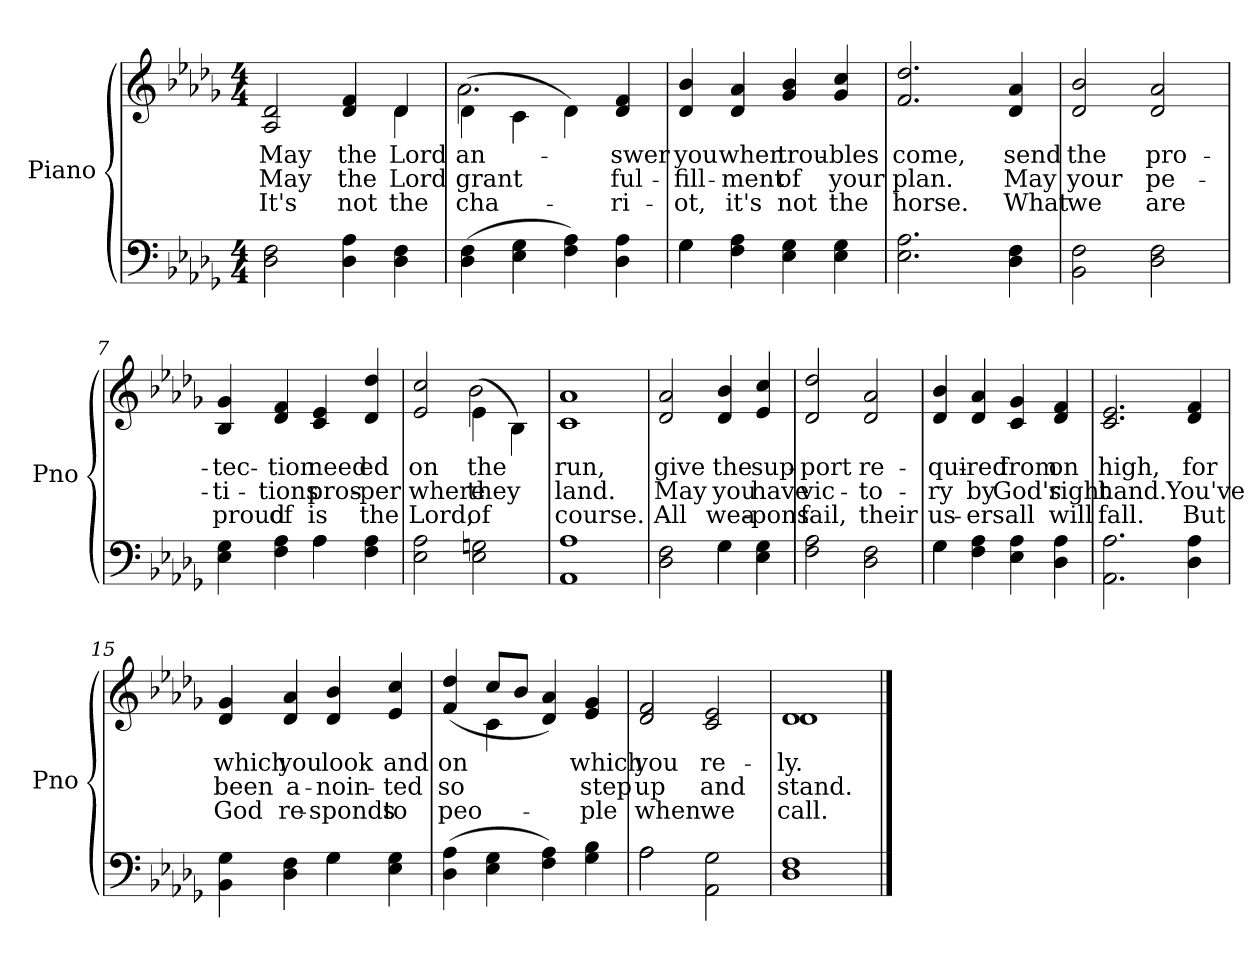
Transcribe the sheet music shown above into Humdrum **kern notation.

**kern	**kern	**text	**text	**text
*part2	*part1	*part1	*part1	*part1
*staff2	*staff1	*staff1	*staff1	*staff1
*I"Piano	*I"Piano	*	*	*
*I'Pno	*I'Pno	*	*	*
*clefF4	*clefG2	*	*	*
*k[b-e-a-d-g-]	*k[b-e-a-d-g-]	*	*	*
*M4/4	*M4/4	*	*	*
=1	=1	=1	=1	=1
!	!LO:TX:b:i:t=Verse	!	!	!
!	!	!LO:LY:b	!LO:LY:b	!LO:LY:b
*	*^	*	*	*
2D-\ 2F\	2A-/ 2d-/	2.ryy	May	May	It's
!	!	!	!LO:LY:b	!LO:LY:b	!LO:LY:b
4D-\ 4A-\	4d-/ 4f/	.	the	the	not
!	!	!	!LO:LY:b	!LO:LY:b	!LO:LY:b
4D-\ 4F\	4d-/	4d-\	Lord	Lord	the
=2	=2	=2	=2	=2	=2
!	!	!	!LO:LY:b	!LO:LY:b	!LO:LY:b
(4D-\ 4F\	(4d-\	2.a-\	an-	grant	cha-
4E-\ 4G-\	4c\	.	.	.	.
4F\ 4A-\)	4d-\)	.	.	.	.
!	!	!	!LO:LY:b	!LO:LY:b	!LO:LY:b
4D-\ 4A-\	4d-/ 4f/	4ryy	-swer	ful-	-ri-
=3	=3	=3	=3	=3	=3
*^	*	*	*	*	*
!	!	!	!	!LO:LY:b	!LO:LY:b	!LO:LY:b
*	*	*v	*v	*	*	*
4G-\	4G-\	4d-/ 4b-/	you	-fill-	-ot,
!	!	!	!LO:LY:b	!LO:LY:b	!LO:LY:b
4F\ 4A-\	2.ryy	4d-/ 4a-/	when	-ment	it's
!	!	!	!LO:LY:b	!LO:LY:b	!LO:LY:b
4E-\ 4G-\	.	4g-/ 4b-/	trou-	of	not
!	!	!	!LO:LY:b	!LO:LY:b	!LO:LY:b
4E-\ 4G-\	.	4g-/ 4cc/	-bles	your	the
*v	*v	*	*	*	*
=4	=4	=4	=4	=4
!	!	!LO:LY:b	!LO:LY:b	!LO:LY:b
2.E-\ 2.A-\	2.f/ 2.dd-/	come,	plan.	horse.
!!LO:LB:g=z
=5-	=5-	=5-	=5-	=5-
!	!	!LO:LY:b	!LO:LY:b	!LO:LY:b
4D-\ 4F\	4d-/ 4a-/	send	May	What
=6	=6	=6	=6	=6
!	!	!LO:LY:b	!LO:LY:b	!LO:LY:b
2BB-\ 2F\	2d-/ 2b-/	the	your	we
!	!	!LO:LY:b	!LO:LY:b	!LO:LY:b
2D-\ 2F\	2d-/ 2a-/	pro-	pe-	are
=7	=7	=7	=7	=7
*^	*	*	*	*
!	!	!	!LO:LY:b	!LO:LY:b	!LO:LY:b
4E-\ 4G-\	2ryy	4B-/ 4g-/	-tec-	-ti-	proud
!	!	!	!LO:LY:b	!LO:LY:b	!LO:LY:b
4F\ 4A-\	.	4d-/ 4f/	-tion	-tions	of
!	!	!	!LO:LY:b	!LO:LY:b	!LO:LY:b
4A-\	4A-\	4c/ 4e-/	need-	pros-	is
!	!	!	!LO:LY:b	!LO:LY:b	!LO:LY:b
4F\ 4A-\	4ryy	4d-/ 4dd-/	-ed	-per	the
=8	=8	=8	=8	=8	=8
!	!	!	!LO:LY:b	!LO:LY:b	!LO:LY:b
*v	*v	*^	*	*	*
2E-\ 2A-\	2e-/ 2cc/	2ryy	on	where	Lord,
!	!	!	!LO:LY:b	!LO:LY:b	!LO:LY:b
2E-\ 2Gn\	(4e-\	2b-\	the	they	of
.	4B-\)	.	.	.	.
*	*v	*v	*	*	*
=9	=9	=9	=9	=9
!	!	!LO:LY:b	!LO:LY:b	!LO:LY:b
1AA- 1A-	1c 1a-	run,	land.	course.
!!LO:LB:g=z
=10	=10	=10	=10	=10
*^	*	*	*	*
!	!	!	!LO:LY:b	!LO:LY:b	!LO:LY:b
2D-\ 2F\	2ryy	2d-/ 2a-/	give	May	All
!	!	!	!LO:LY:b	!LO:LY:b	!LO:LY:b
4G-\	4G-\	4d-/ 4b-/	the	you	wea-
!	!	!	!LO:LY:b	!LO:LY:b	!LO:LY:b
4E-\ 4G-\	4ryy	4e-/ 4cc/	sup-	have	-pons
=11	=11	=11	=11	=11	=11
!	!	!	!LO:LY:b	!LO:LY:b	!LO:LY:b
*v	*v	*	*	*	*
2F\ 2A-\	2d-/ 2dd-/	-port	vic-	fail,
!	!	!LO:LY:b	!LO:LY:b	!LO:LY:b
2D-\ 2F\	2d-/ 2a-/	re-	-to-	their
=12	=12	=12	=12	=12
*^	*	*	*	*
!	!	!	!LO:LY:b	!LO:LY:b	!LO:LY:b
4G-\	4G-\	4d-/ 4b-/	-qui-	-ry	us-
!	!	!	!LO:LY:b	!LO:LY:b	!LO:LY:b
4F\ 4A-\	2.ryy	4d-/ 4a-/	-red	by	-ers
!	!	!	!LO:LY:b	!LO:LY:b	!LO:LY:b
4E-\ 4A-\	.	4c/ 4g-/	from	God's	all
!	!	!	!LO:LY:b	!LO:LY:b	!LO:LY:b
4D-\ 4A-\	.	4d-/ 4f/	on	right	will
*v	*v	*	*	*	*
=13	=13	=13	=13	=13
!	!	!LO:LY:b	!LO:LY:b	!LO:LY:b
2.AA-\ 2.A-\	2.c/ 2.e-/	high,	hand.	fall.
!!LO:LB:g=z
=14-	=14-	=14-	=14-	=14-
!	!	!LO:LY:b	!LO:LY:b	!LO:LY:b
4D-\ 4A-\	4d-/ 4f/	for	You've	But
=15	=15	=15	=15	=15
*^	*	*	*	*
!	!	!	!LO:LY:b	!LO:LY:b	!LO:LY:b
4BB-\ 4G-\	2ryy	4d-/ 4g-/	which	been	God
!	!	!	!LO:LY:b	!LO:LY:b	!LO:LY:b
4D-\ 4F\	.	4d-/ 4a-/	you	a-	re-
!	!	!	!LO:LY:b	!LO:LY:b	!LO:LY:b
4G-\	4G-\	4d-/ 4b-/	look	-noin-	-sponds
!	!	!	!LO:LY:b	!LO:LY:b	!LO:LY:b
4E-\ 4G-\	4ryy	4e-/ 4cc/	and	-ted	to
=16	=16	=16	=16	=16	=16
!	!	!	!LO:LY:b	!LO:LY:b	!LO:LY:b
*v	*v	*^	*	*	*
(4D-\ 4A-\	(4f/ 4dd-/	4ryy	on	so	peo-
4E-\ 4G-\	8cc/L	4c\	.	.	.
.	8b-/J	.	.	.	.
4F\ 4A-\)	4d-/ 4a-/)	2ryy	.	.	.
!	!	!	!LO:LY:b	!LO:LY:b	!LO:LY:b
4G-\ 4B-\	4e-/ 4g-/	.	which	step	-ple
*	*v	*v	*	*	*
=17	=17	=17	=17	=17
*^	*	*	*	*
!	!	!	!LO:LY:b	!LO:LY:b	!LO:LY:b
2A-\	2A-\	2d-/ 2f/	you	up	when
!	!	!	!LO:LY:b	!LO:LY:b	!LO:LY:b
2AA-\ 2G-\	2ryy	2c/ 2e-/	re-	and	we
=18	=18	=18	=18	=18	=18
!	!	!	!LO:LY:b	!LO:LY:b	!LO:LY:b
*v	*v	*^	*	*	*
1D- 1F	1d-	1d-	-ly.	stand.	call.
*	*v	*v	*	*	*
==	==	==	==	==
*-	*-	*-	*-	*-
